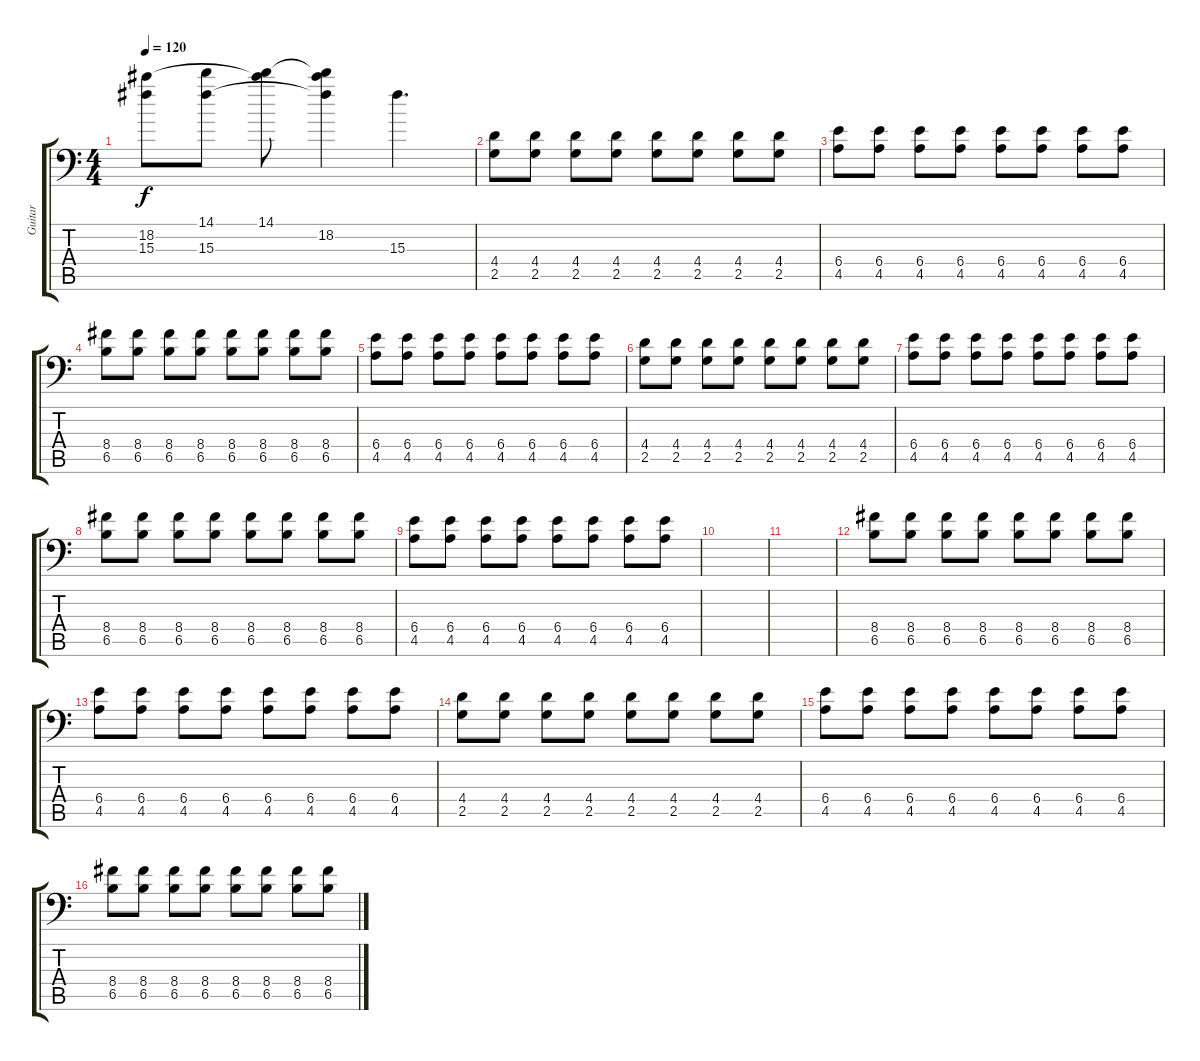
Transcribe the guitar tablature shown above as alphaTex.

\track ("Guitar" "Guitar") {instrument overdrivenguitar}
\staff {score tabs}
\tuning (C4 G3 Eb3 Bb2 F2 Bb1) {hide}
\ts (4 4)
\tempo 120
\clef f4
\ks c
(18.2 15.3{t}).8{dy f} (14.1{t} 15.3).8 (14.1 18.2{t}).8 (14.1{t} 18.2 15.3{t}).4 15.3.4{d} |
(4.4 2.5).8 (4.4 2.5).8 (4.4 2.5).8 (4.4 2.5).8 (4.4 2.5).8 (4.4 2.5).8 (4.4 2.5).8 (4.4 2.5).8 |
(6.4 4.5).8 (6.4 4.5).8 (6.4 4.5).8 (6.4 4.5).8 (6.4 4.5).8 (6.4 4.5).8 (6.4 4.5).8 (6.4 4.5).8 |
(8.4 6.5).8 (8.4 6.5).8 (8.4 6.5).8 (8.4 6.5).8 (8.4 6.5).8 (8.4 6.5).8 (8.4 6.5).8 (8.4 6.5).8 |
(6.4 4.5).8 (6.4 4.5).8 (6.4 4.5).8 (6.4 4.5).8 (6.4 4.5).8 (6.4 4.5).8 (6.4 4.5).8 (6.4 4.5).8 |
(4.4 2.5).8 (4.4 2.5).8 (4.4 2.5).8 (4.4 2.5).8 (4.4 2.5).8 (4.4 2.5).8 (4.4 2.5).8 (4.4 2.5).8 |
(6.4 4.5).8 (6.4 4.5).8 (6.4 4.5).8 (6.4 4.5).8 (6.4 4.5).8 (6.4 4.5).8 (6.4 4.5).8 (6.4 4.5).8 |
(8.4 6.5).8 (8.4 6.5).8 (8.4 6.5).8 (8.4 6.5).8 (8.4 6.5).8 (8.4 6.5).8 (8.4 6.5).8 (8.4 6.5).8 |
(6.4 4.5).8 (6.4 4.5).8 (6.4 4.5).8 (6.4 4.5).8 (6.4 4.5).8 (6.4 4.5).8 (6.4 4.5).8 (6.4 4.5).8 |
|
|
(8.4 6.5).8 (8.4 6.5).8 (8.4 6.5).8 (8.4 6.5).8 (8.4 6.5).8 (8.4 6.5).8 (8.4 6.5).8 (8.4 6.5).8 |
(6.4 4.5).8 (6.4 4.5).8 (6.4 4.5).8 (6.4 4.5).8 (6.4 4.5).8 (6.4 4.5).8 (6.4 4.5).8 (6.4 4.5).8 |
(4.4 2.5).8 (4.4 2.5).8 (4.4 2.5).8 (4.4 2.5).8 (4.4 2.5).8 (4.4 2.5).8 (4.4 2.5).8 (4.4 2.5).8 |
(6.4 4.5).8 (6.4 4.5).8 (6.4 4.5).8 (6.4 4.5).8 (6.4 4.5).8 (6.4 4.5).8 (6.4 4.5).8 (6.4 4.5).8 |
(8.4 6.5).8 (8.4 6.5).8 (8.4 6.5).8 (8.4 6.5).8 (8.4 6.5).8 (8.4 6.5).8 (8.4 6.5).8 (8.4 6.5).8
